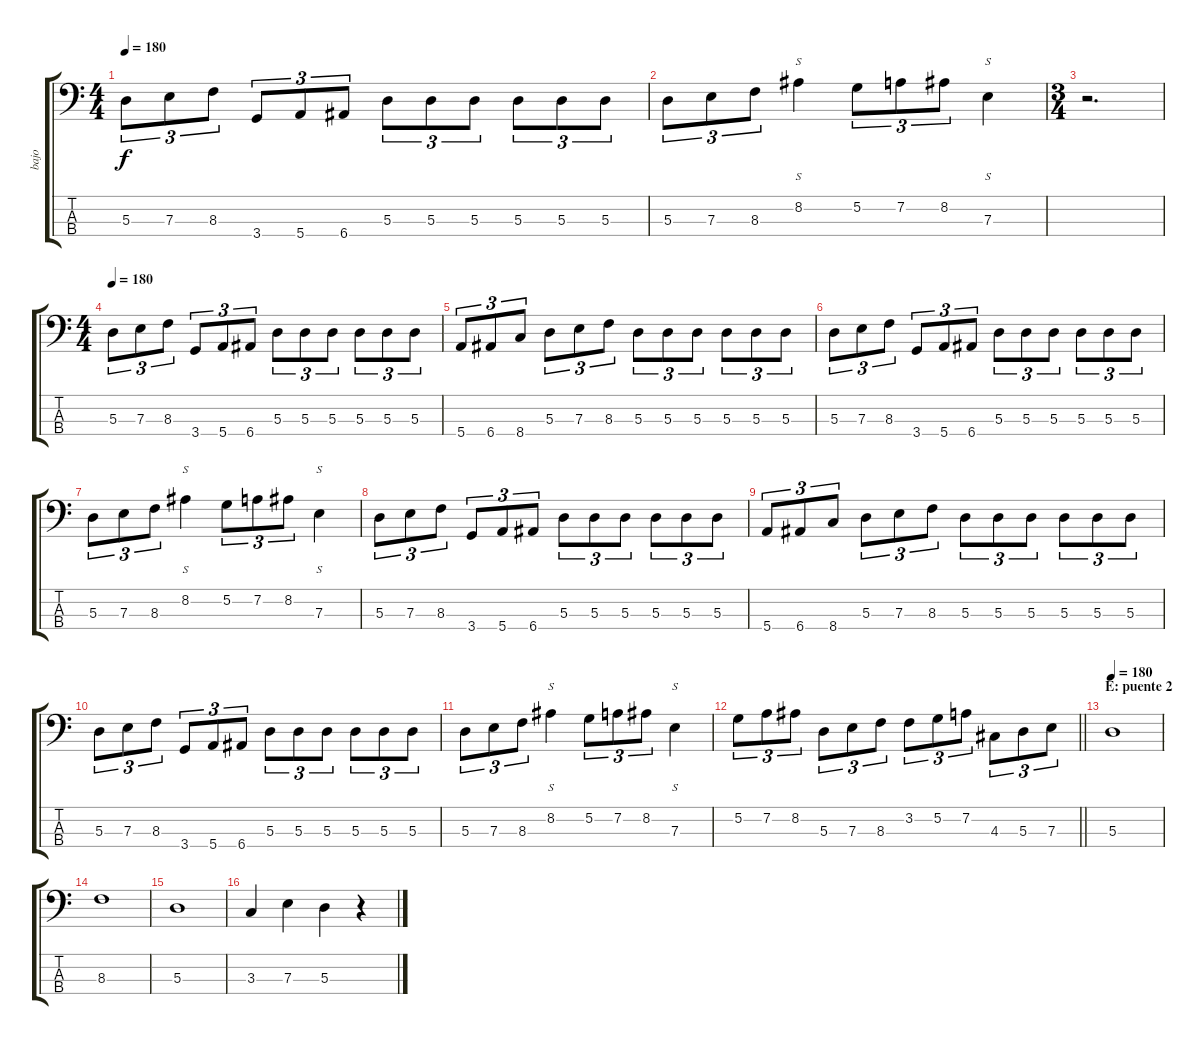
\track ("bajo" "bajo") {instrument electricbassfinger}
\staff {score tabs}
\tuning (G2 D2 A1 E1) {hide}
\ts (4 4)
\tempo 180
\clef f4
\ks c
5.3.8{tu (3 2) dy f} 7.3.8{tu (3 2)} 8.3.8{tu (3 2)} 3.4.8{tu (3 2)} 5.4.8{tu (3 2)} 6.4.8{tu (3 2)} 5.3.8{tu (3 2)} 5.3.8{tu (3 2)} 5.3.8{tu (3 2)} 5.3.8{tu (3 2)} 5.3.8{tu (3 2)} 5.3.8{tu (3 2)} |
5.3.8{tu (3 2)} 7.3.8{tu (3 2)} 8.3.8{tu (3 2)} 8.2.4{s} 5.2.8{tu (3 2)} 7.2.8{tu (3 2)} 8.2.8{tu (3 2)} 7.3.4{s} |
\ts (3 4)
r.2{d} |
\ts (4 4)
\tempo 180
5.3.8{tu (3 2) volume 8} 7.3.8{tu (3 2)} 8.3.8{tu (3 2)} 3.4.8{tu (3 2)} 5.4.8{tu (3 2)} 6.4.8{tu (3 2)} 5.3.8{tu (3 2)} 5.3.8{tu (3 2)} 5.3.8{tu (3 2)} 5.3.8{tu (3 2)} 5.3.8{tu (3 2)} 5.3.8{tu (3 2)} |
5.4.8{tu (3 2)} 6.4.8{tu (3 2)} 8.4.8{tu (3 2)} 5.3.8{tu (3 2)} 7.3.8{tu (3 2)} 8.3.8{tu (3 2)} 5.3.8{tu (3 2)} 5.3.8{tu (3 2)} 5.3.8{tu (3 2)} 5.3.8{tu (3 2)} 5.3.8{tu (3 2)} 5.3.8{tu (3 2)} |
5.3.8{tu (3 2)} 7.3.8{tu (3 2)} 8.3.8{tu (3 2)} 3.4.8{tu (3 2)} 5.4.8{tu (3 2)} 6.4.8{tu (3 2)} 5.3.8{tu (3 2)} 5.3.8{tu (3 2)} 5.3.8{tu (3 2)} 5.3.8{tu (3 2)} 5.3.8{tu (3 2)} 5.3.8{tu (3 2)} |
5.3.8{tu (3 2)} 7.3.8{tu (3 2)} 8.3.8{tu (3 2)} 8.2.4{s} 5.2.8{tu (3 2)} 7.2.8{tu (3 2)} 8.2.8{tu (3 2)} 7.3.4{s} |
5.3.8{tu (3 2)} 7.3.8{tu (3 2)} 8.3.8{tu (3 2)} 3.4.8{tu (3 2)} 5.4.8{tu (3 2)} 6.4.8{tu (3 2)} 5.3.8{tu (3 2)} 5.3.8{tu (3 2)} 5.3.8{tu (3 2)} 5.3.8{tu (3 2)} 5.3.8{tu (3 2)} 5.3.8{tu (3 2)} |
5.4.8{tu (3 2)} 6.4.8{tu (3 2)} 8.4.8{tu (3 2)} 5.3.8{tu (3 2)} 7.3.8{tu (3 2)} 8.3.8{tu (3 2)} 5.3.8{tu (3 2)} 5.3.8{tu (3 2)} 5.3.8{tu (3 2)} 5.3.8{tu (3 2)} 5.3.8{tu (3 2)} 5.3.8{tu (3 2)} |
5.3.8{tu (3 2)} 7.3.8{tu (3 2)} 8.3.8{tu (3 2)} 3.4.8{tu (3 2)} 5.4.8{tu (3 2)} 6.4.8{tu (3 2)} 5.3.8{tu (3 2)} 5.3.8{tu (3 2)} 5.3.8{tu (3 2)} 5.3.8{tu (3 2)} 5.3.8{tu (3 2)} 5.3.8{tu (3 2)} |
5.3.8{tu (3 2)} 7.3.8{tu (3 2)} 8.3.8{tu (3 2)} 8.2.4{s} 5.2.8{tu (3 2)} 7.2.8{tu (3 2)} 8.2.8{tu (3 2)} 7.3.4{s} |
\barLineRight lightlight
5.2.8{tu (3 2)} 7.2.8{tu (3 2)} 8.2.8{tu (3 2)} 5.3.8{tu (3 2)} 7.3.8{tu (3 2)} 8.3.8{tu (3 2)} 3.2.8{tu (3 2)} 5.2.8{tu (3 2)} 7.2.8{tu (3 2)} 4.3.8{tu (3 2)} 5.3.8{tu (3 2)} 7.3.8{tu (3 2)} |
\section ("" "E: puente 2")
\tempo 180
5.3.1 |
8.3.1 |
5.3.1 |
3.3.4 7.3.4 5.3.4 r.4
